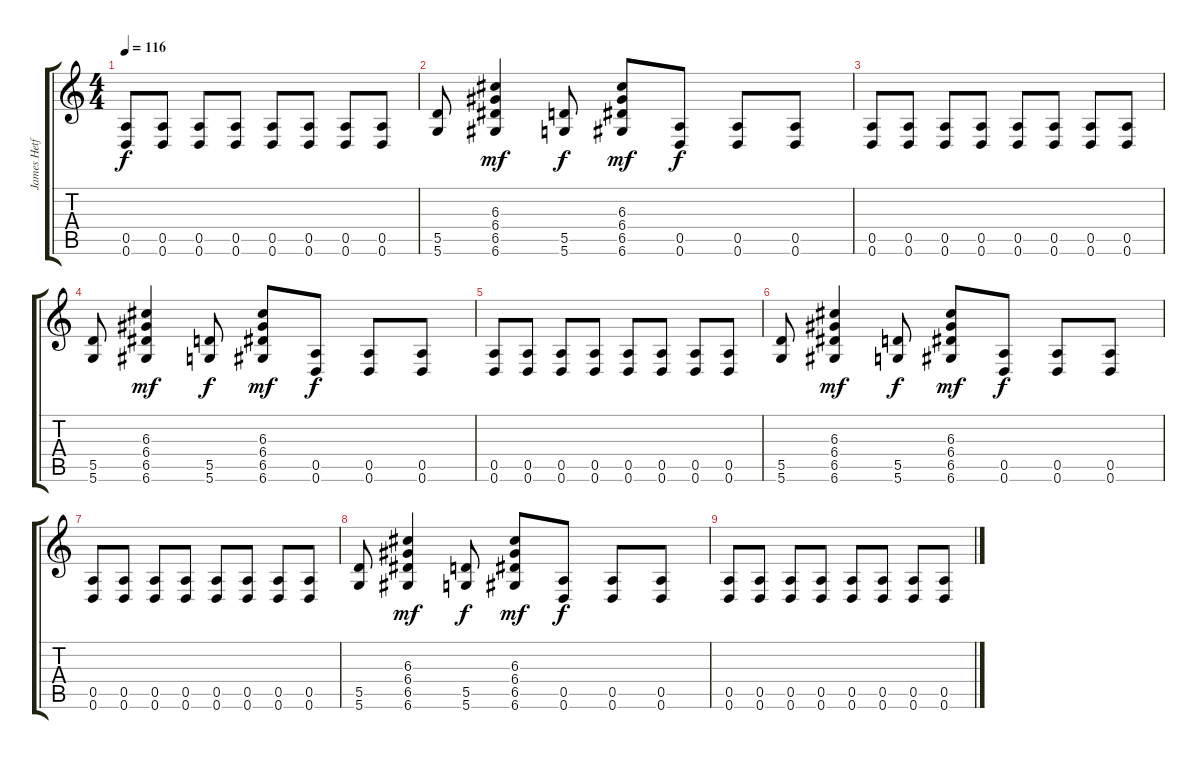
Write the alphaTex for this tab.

\track ("James Hetfeild (Rhythm)" "James Hetf") {instrument overdrivenguitar}
\staff {score tabs}
\tuning (E4 B3 G3 D3 A2 D2) {hide}
\ts (4 4)
\tempo 116
\clef g2
\ks c
(0.5 0.6).8{dy f} (0.5 0.6).8 (0.5 0.6).8 (0.5 0.6).8 (0.5 0.6).8 (0.5 0.6).8 (0.5 0.6).8 (0.5 0.6).8 |
(5.5 5.6).8{volume 6} (6.3 6.4 6.5 6.6).4{dy mf} (5.5 5.6).8{dy f} (6.3 6.4 6.5 6.6).8{dy mf} (0.5 0.6).8{dy f} (0.5 0.6).8 (0.5 0.6).8 |
(0.5 0.6).8 (0.5 0.6).8 (0.5 0.6).8 (0.5 0.6).8 (0.5 0.6).8 (0.5 0.6).8 (0.5 0.6).8 (0.5 0.6).8 |
(5.5 5.6).8 (6.3 6.4 6.5 6.6).4{dy mf} (5.5 5.6).8{dy f} (6.3 6.4 6.5 6.6).8{dy mf} (0.5 0.6).8{dy f} (0.5 0.6).8 (0.5 0.6).8 |
(0.5 0.6).8 (0.5 0.6).8 (0.5 0.6).8 (0.5 0.6).8 (0.5 0.6).8 (0.5 0.6).8 (0.5 0.6).8 (0.5 0.6).8 |
(5.5 5.6).8{volume 0} (6.3 6.4 6.5 6.6).4{dy mf} (5.5 5.6).8{dy f} (6.3 6.4 6.5 6.6).8{dy mf} (0.5 0.6).8{dy f} (0.5 0.6).8 (0.5 0.6).8 |
(0.5 0.6).8 (0.5 0.6).8 (0.5 0.6).8 (0.5 0.6).8 (0.5 0.6).8 (0.5 0.6).8 (0.5 0.6).8 (0.5 0.6).8 |
(5.5 5.6).8 (6.3 6.4 6.5 6.6).4{dy mf} (5.5 5.6).8{dy f} (6.3 6.4 6.5 6.6).8{dy mf} (0.5 0.6).8{dy f} (0.5 0.6).8 (0.5 0.6).8 |
(0.5 0.6).8 (0.5 0.6).8 (0.5 0.6).8 (0.5 0.6).8 (0.5 0.6).8 (0.5 0.6).8 (0.5 0.6).8 (0.5 0.6).8
